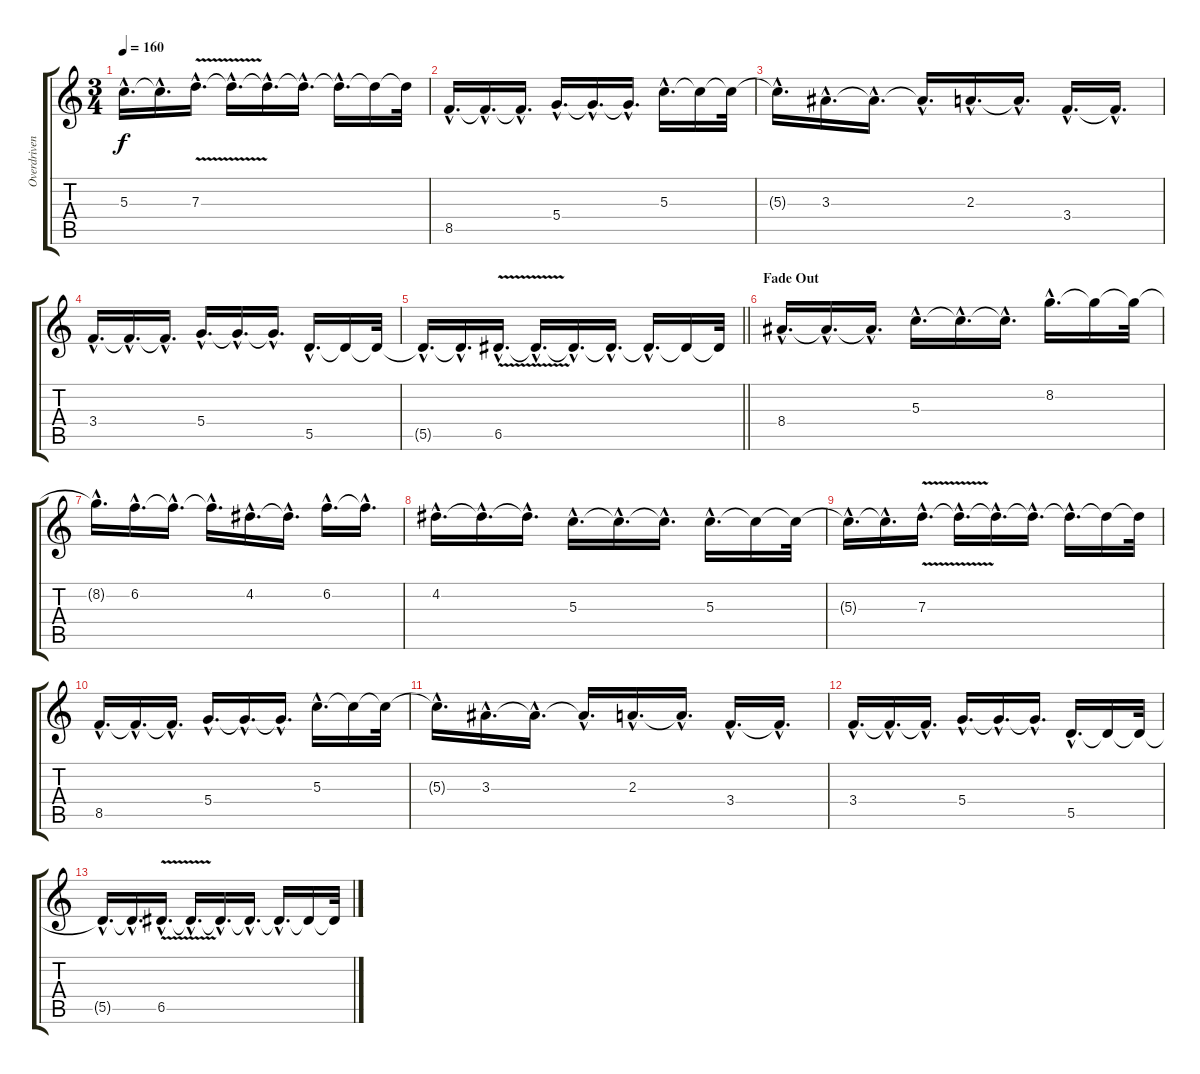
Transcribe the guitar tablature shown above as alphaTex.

\track ("Overdriven Guitar 1" "Overdriven") {instrument overdrivenguitar}
\staff {score tabs}
\tuning (E4 B3 G3 D3 A2 E2) {hide}
\ts (3 4)
\tempo 160
\clef g2
\ks c
5.3{hac t}.16{d dy f} 5.3{hac t}.16{d} 7.3{v hac}.16{d} 7.3{hac t}.16{d} 7.3{hac t}.16{d} 7.3{hac t}.16{d} 7.3{hac t}.16{d} 7.3{t}.16 7.3{t}.32 |
8.5{hac}.16{d} 8.5{hac t}.16{d} 8.5{hac t}.16{d} 5.4{hac}.16{d} 5.4{hac t}.16{d} 5.4{hac t}.16{d} 5.3{hac}.16{d} 5.3{t}.16 5.3{t}.32 |
5.3{hac t}.16{d} 3.3{hac}.16{d} 3.3{hac t}.16{d} 3.3{hac t}.16{d} 2.3{hac}.16{d} 2.3{hac t}.16{d} 3.4{hac}.16{d} 3.4{hac t}.16{d} |
3.4{hac}.16{d} 3.4{hac t}.16{d} 3.4{hac t}.16{d} 5.4{hac}.16{d} 5.4{hac t}.16{d} 5.4{hac t}.16{d} 5.5{hac}.16{d} 5.5{t}.16 5.5{t}.32 |
\barLineRight lightlight
5.5{hac t}.16{d} 5.5{hac t}.16{d} 6.5{v hac}.16{d} 6.5{hac t}.16{d} 6.5{hac t}.16{d} 6.5{hac t}.16{d} 6.5{hac t}.16{d} 6.5{t}.16 6.5{t}.32 |
\section ("" "Fade Out")
8.4{hac}.16{d volume 8} 8.4{hac t}.16{d} 8.4{hac t}.16{d} 5.3{hac}.16{d} 5.3{hac t}.16{d} 5.3{hac t}.16{d} 8.2{hac}.16{d} 8.2{t}.16 8.2{t}.32 |
8.2{hac t}.16{d} 6.2{hac}.16{d} 6.2{hac t}.16{d} 6.2{hac t}.16{d} 4.2{hac}.16{d} 4.2{hac t}.16{d} 6.2{hac}.16{d} 6.2{hac t}.16{d} |
4.2{hac}.16{d} 4.2{hac t}.16{d} 4.2{hac t}.16{d} 5.3{hac}.16{d} 5.3{hac t}.16{d} 5.3{hac t}.16{d} 5.3{hac}.16{d} 5.3{t}.16 5.3{t}.32 |
5.3{hac t}.16{d} 5.3{hac t}.16{d} 7.3{v hac}.16{d} 7.3{hac t}.16{d} 7.3{hac t}.16{d} 7.3{hac t}.16{d} 7.3{hac t}.16{d} 7.3{t}.16 7.3{t}.32 |
8.5{hac}.16{d volume 0} 8.5{hac t}.16{d} 8.5{hac t}.16{d} 5.4{hac}.16{d} 5.4{hac t}.16{d} 5.4{hac t}.16{d} 5.3{hac}.16{d} 5.3{t}.16 5.3{t}.32 |
5.3{hac t}.16{d} 3.3{hac}.16{d} 3.3{hac t}.16{d} 3.3{hac t}.16{d} 2.3{hac}.16{d} 2.3{hac t}.16{d} 3.4{hac}.16{d} 3.4{hac t}.16{d} |
3.4{hac}.16{d} 3.4{hac t}.16{d} 3.4{hac t}.16{d} 5.4{hac}.16{d} 5.4{hac t}.16{d} 5.4{hac t}.16{d} 5.5{hac}.16{d} 5.5{t}.16 5.5{t}.32 |
5.5{hac t}.16{d} 5.5{hac t}.16{d} 6.5{v hac}.16{d} 6.5{hac t}.16{d} 6.5{hac t}.16{d} 6.5{hac t}.16{d} 6.5{hac t}.16{d} 6.5{t}.16 6.5{t}.32
